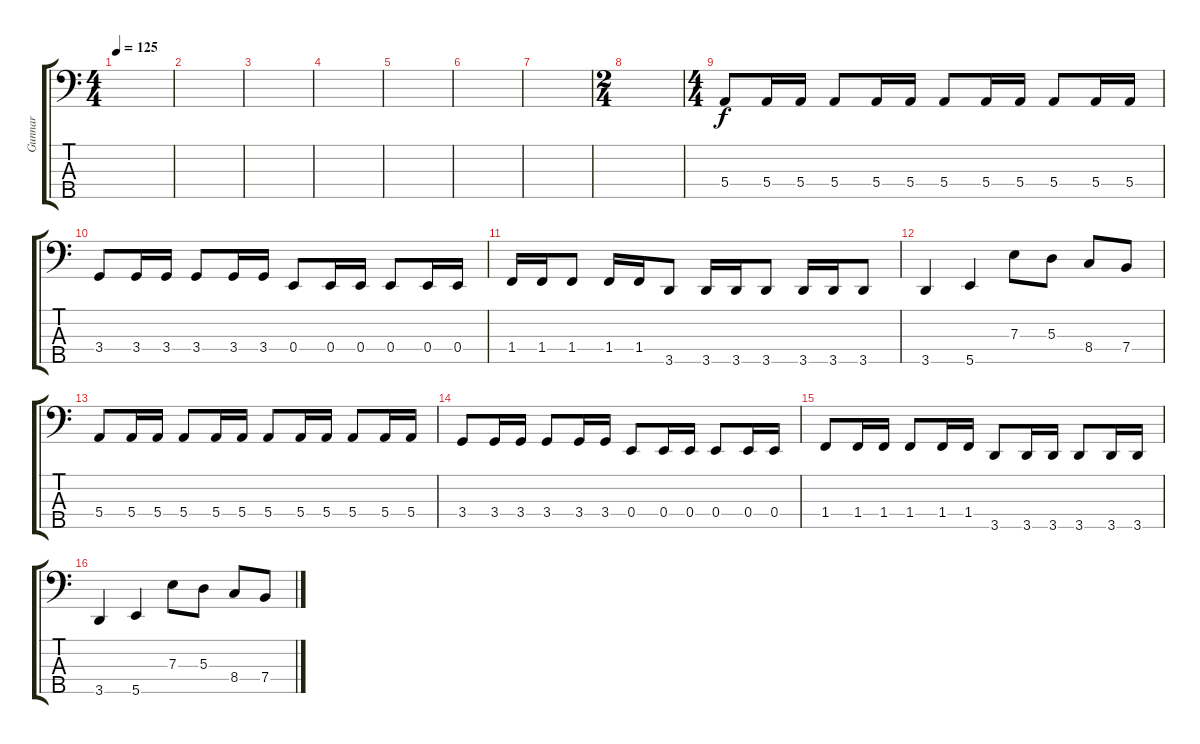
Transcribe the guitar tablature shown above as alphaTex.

\track ("Gunnar" "Gunnar") {instrument electricbassfinger}
\staff {score tabs}
\tuning (G2 D2 A1 E1 B0) {hide}
\ts (4 4)
\tempo 125
\clef f4
\ks c
|
|
|
|
|
|
|
\ts (2 4)
|
\ts (4 4)
5.4.8 5.4.16 5.4.16 5.4.8 5.4.16 5.4.16 5.4.8 5.4.16 5.4.16 5.4.8 5.4.16 5.4.16 |
3.4.8 3.4.16 3.4.16 3.4.8 3.4.16 3.4.16 0.4.8 0.4.16 0.4.16 0.4.8 0.4.16 0.4.16 |
1.4.16 1.4.16 1.4.8 1.4.16 1.4.16 3.5.8 3.5.16 3.5.16 3.5.8 3.5.16 3.5.16 3.5.8 |
3.5.4 5.5.4 7.3.8 5.3.8 8.4.8 7.4.8 |
5.4.8 5.4.16 5.4.16 5.4.8 5.4.16 5.4.16 5.4.8 5.4.16 5.4.16 5.4.8 5.4.16 5.4.16 |
3.4.8 3.4.16 3.4.16 3.4.8 3.4.16 3.4.16 0.4.8 0.4.16 0.4.16 0.4.8 0.4.16 0.4.16 |
1.4.8 1.4.16 1.4.16 1.4.8 1.4.16 1.4.16 3.5.8 3.5.16 3.5.16 3.5.8 3.5.16 3.5.16 |
3.5.4 5.5.4 7.3.8 5.3.8 8.4.8 7.4.8
